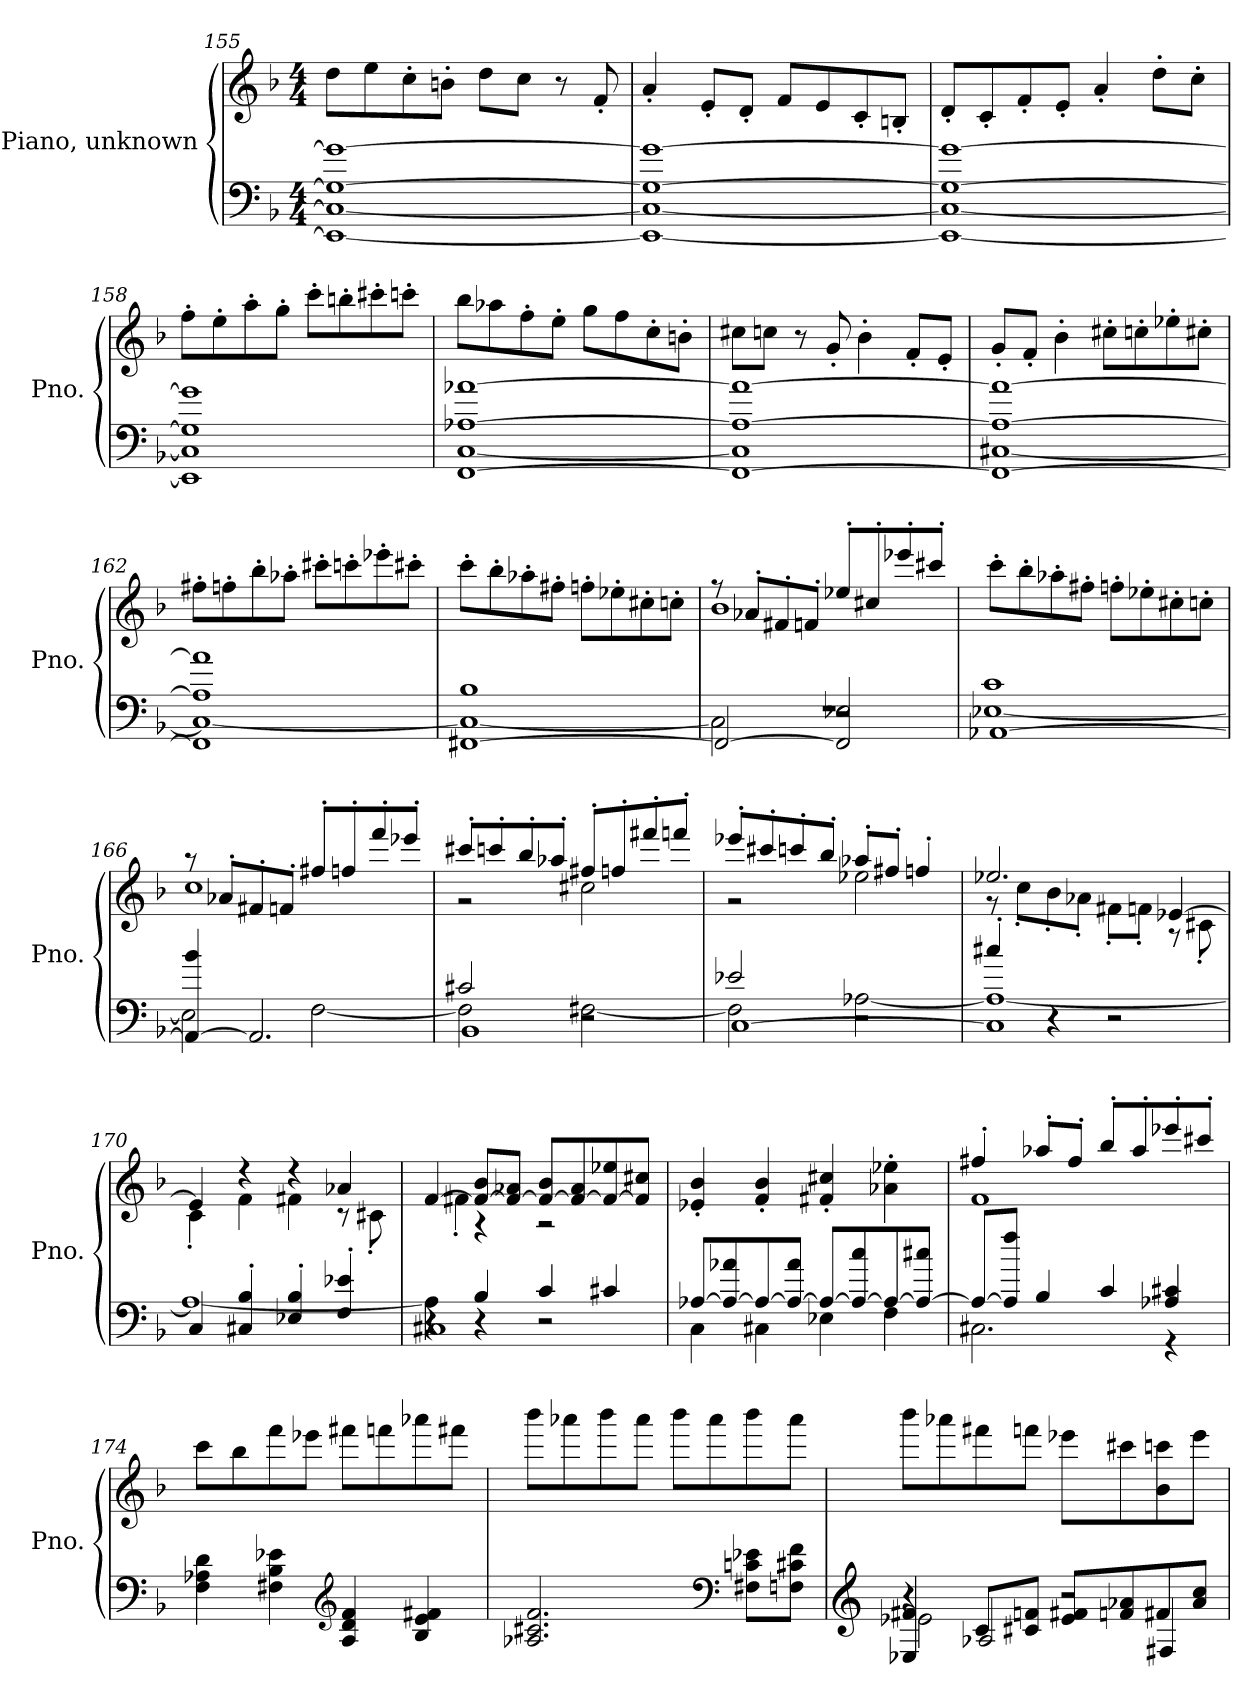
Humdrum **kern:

**kern	**kern
*part1	*part1
*staff2	*staff1
*I"Piano, unknown	*
*I'Pno.	*
*clefF4	*clefG2
*k[b-]	*k[b-]
*M4/4	*M4/4
=155	=155
1EE_ 1C_ 1G_ 1g_	8dd\L
.	8ee\
.	8cc'\
.	8bn'\J
.	8dd\L
.	8cc\J
.	8r
.	8f'/
=156	=156
1EE_ 1C_ 1G_ 1g_	4a'/
.	8e'/L
.	8d'/J
.	8f/L
.	8e/
.	8c'/
.	8Bn'/J
=157	=157
1EE_ 1C_ 1G_ 1g_	8d'/L
.	8c'/
.	8f'/
.	8e'/J
.	4a'/
.	8dd'\L
.	8cc'\J
=158	=158
1EE] 1C] 1G] 1g]	8ff'\L
.	8ee'\
.	8aa'\
.	8gg'\J
.	8ccc'\L
.	8bbn'\
.	8ccc#X'\
.	8cccn'\J
!!LO:PB:g=z
=159	=159
*^	*
[1FF [1A-X [1a-X	[1C	8bb-\L
.	.	8aa-X\
.	.	8ff'\
.	.	8ee'\J
.	.	8gg\L
.	.	8ff\
.	.	8cc'\
.	.	8bn'\J
=160	=160	=160
1FF_ 1A-_ 1a-_	1C]	8cc#X\L
.	.	8ccn\J
.	.	8r
.	.	8g'/
.	.	4b-'\
.	.	8f'/L
.	.	8e'/J
=161	=161	=161
1FF_ 1A-_ 1a-_	[1C#X	8g'/L
.	.	8f'/J
.	.	4b-'\
.	.	8cc#X'\L
.	.	8ccn'\
.	.	8ee-X'\
.	.	8cc#X'\J
=162	=162	=162
1FF] 1A-] 1a-]	1C#_	8ff#X'\L
.	.	8ffn'\
.	.	8bb-'\
.	.	8aa-X'\J
.	.	8ccc#X'\L
.	.	8cccn'\
.	.	8eee-X'\
.	.	8ccc#X'\J
!!LO:LB:g=z
=163	=163	=163
*	*^	*
1B-	1C#_	[1FF#X	8ccc'\L
.	.	.	8bb-'\
.	.	.	8aa-X'\
.	.	.	8ff#X'\J
.	.	.	8ffn'\L
.	.	.	8ee-X'\
.	.	.	8cc#X'\
.	.	.	8ccn'\J
=164	=164	=164	=164
*	*	*	*^
1r	2C#\]	2FF#/_	8r	1b-
.	.	.	8a-X'/L	.
.	.	.	8f#X'/	.
.	.	.	8fn'/J	.
.	2r	2FF#/] 2E-X/	8ee-X'/L	.
.	.	.	8cc#X'/	.
.	.	.	8eee-X'/	.
.	.	.	8ccc#X'/J	.
*	*v	*v	*	*
*	*	*v	*v
=165	=165	=165
[1AA-X	[1E-X 1c	8ccc'\L
.	.	8bb-'\
.	.	8aa-X'\
.	.	8ff#X'\J
.	.	8ffn'\L
.	.	8ee-X'\
.	.	8cc#X'\
.	.	8ccn'\J
!!LO:LB:g=z
=166	=166	=166
*	*	*^
4AA-/_ 4b-/	2E-\]	8r	1cc
.	.	8a-X'/L	.
2.AA-/]	.	8f#X'/	.
.	.	8fn'/J	.
.	[2F\	8ff#X'/L	.
.	.	8ffn'/	.
.	.	8fff'/	.
.	.	8eee-X'/J	.
=167	=167	=167	=167
*	*^	*	*
2c#X/	2F\]	1BB-	8ccc#X'/L	2r
.	.	.	8cccn'/	.
.	.	.	8bb-'/	.
.	.	.	8aa-X'/J	.
2r	[2F#X\	.	8ff#X'/L	2cc#X\
.	.	.	8ffn'/	.
.	.	.	8fff#X'/	.
.	.	.	8fffn'/J	.
=168	=168	=168	=168	=168
2e-X/	2F#\]	[1C	8eee-X'/L	2r
.	.	.	8ccc#X'/	.
.	.	.	8cccn'/	.
.	.	.	8bb-'/J	.
2r	[2A-X\	.	8aa-X'/L	2ee-X\
.	.	.	8ff#X'/J	.
.	.	.	4ffn'/	.
!!LO:LB:g=z	!!
=169	=169	=169	=169	=169
4cc#X'/	1A-_	1C]	2.ee-X/	8r
.	.	.	.	8cc'\L
4r	.	.	.	8b-'\
.	.	.	.	8a-X'\J
2r	.	.	.	8f#X'\L
.	.	.	.	8fn'\J
.	.	.	[4e-X/	8r
.	.	.	.	8c#X'\
*	*v	*v	*	*
=170	=170	=170	=170
4C/	1A-_	4e-/]	4c'\
4C#X/' 4B-/'	.	4r	4f\
4E-X/' 4B-/'	.	4r	4f#X\
4F/' 4e-X/'	.	4a-X/	8r
.	.	.	8c#X'\
=171	=171	=171	=171
*	*^	*	*
4r	4A-\]	1C#X	[4f/	4f#X'\
4B-/	4r	.	8f/_ 8b-/L	4r
.	.	.	8f/_ 8a-X/J	.
4c/	2r	.	8f/_ 8b-/L	2r
.	.	.	8f/_ 8a-/	.
4c#X/	.	.	8f/_ 8ee-X/	.
.	.	.	8f/] 8cc#X/J	.
*	*v	*v	*	*
*	*	*v	*v
!!LO:LB:g=z
=172	=172	=172
[8A-X/L	4C\	4e-X/' 4b-/'
8A-/_ 8a-X/	.	.
8A-/_	4C#X\	4f/' 4b-/'
8A-/_ 8a-/J	.	.
8A-/L_	4E-X\	4f#X/' 4cc#X/'
8A-/_ 8cc/	.	.
8A-/_	4F\	4a-X\' 4ee-X\'
8A-/_ 8cc#X/J	.	.
=173	=173	=173
*	*	*^
8A-/L_	2.C#X\	4ff#X'/	1f
8A-/] 8ff/J	.	.	.
4B-/	.	8aa-X'/L	.
.	.	8ff#'/J	.
4c/	.	8bb-'/L	.
.	.	8aa-'/	.
4A-X/ 4c#X/	4r	8eee-X'/	.
.	.	8ccc#X'/J	.
*v	*v	*	*
*	*v	*v
=174	=174
4F\ 4A-X\ 4d\	8ccc\L
.	8bb-\
4F#X\ 4B-\ 4e-X\	8fff\
.	8eee-X\J
*clefG2	*
4A-/ 4d/ 4f/	8fff#X\L
.	8fffn\
4B-/ 4e-/ 4f#X/	8aaa-X\
.	8fff#X\J
!!LO:LB:g=z
=175	=175
2.A-X/ 2.c#X/ 2.f/	8bbb-\L
.	8aaa-X\
.	8bbb-\
.	8aaa-\J
.	8bbb-\L
.	8aaa-\
*clefF4	*
8F#X\ 8cn\ 8e-X\L	8bbb-\
8Fn\ 8c#X\ 8f\J	8aaa-\J
=176	=176
*clefG2	*
*^	*
*	*^	*
4E-X/ 4f#X/	2e-X\	4r	8bbb-\L
.	.	.	8aaa-X\
8c/L	.	2A-X/	8fff#X\
8c#X/ 8fn/J	.	.	8fffn\J
8e-/ 8f#X/L	2r	.	8eee-X\L
8fn/ 8a-X/	.	.	8ccc#X\
8f#X/	.	4F#X/	8b-\ 8cccn\
8a-/ 8cc/J	.	.	8eee-\J
*v	*v	*v	*
=	=
*-	*-
